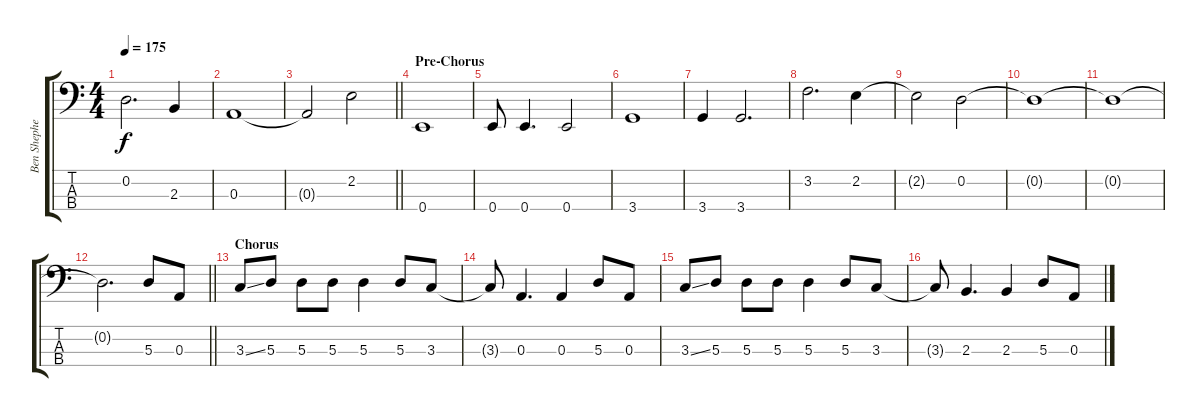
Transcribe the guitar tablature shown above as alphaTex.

\track ("Ben Shepherd_Bass" "Ben Shephe") {instrument electricbassfinger}
\staff {score tabs}
\tuning (G2 D2 A1 E1) {hide}
\ts (4 4)
\tempo 175
\clef f4
\ks c
0.2{t}.2{d dy f} 2.3.4 |
0.3.1 |
\barLineRight lightlight
0.3{t}.2 2.2.2 |
\section ("" "Pre-Chorus")
0.4.1 |
0.4.8 0.4.4{d} 0.4.2 |
3.4.1 |
3.4.4 3.4.2{d} |
3.2.2{d} 2.2.4 |
2.2{t}.2 0.2.2 |
0.2{t}.1 |
0.2{t}.1 |
\barLineRight lightlight
0.2{t}.2{d} 5.3.8 0.3.8 |
\section ("" "Chorus")
3.3{ss}.8 5.3.8 5.3.8 5.3.8 5.3.4 5.3.8 3.3.8 |
3.3{t}.8 0.3.4{d} 0.3.4 5.3.8 0.3.8 |
3.3{ss}.8 5.3.8 5.3.8 5.3.8 5.3.4 5.3.8 3.3.8 |
3.3{t}.8 2.3.4{d} 2.3.4 5.3.8 0.3.8
